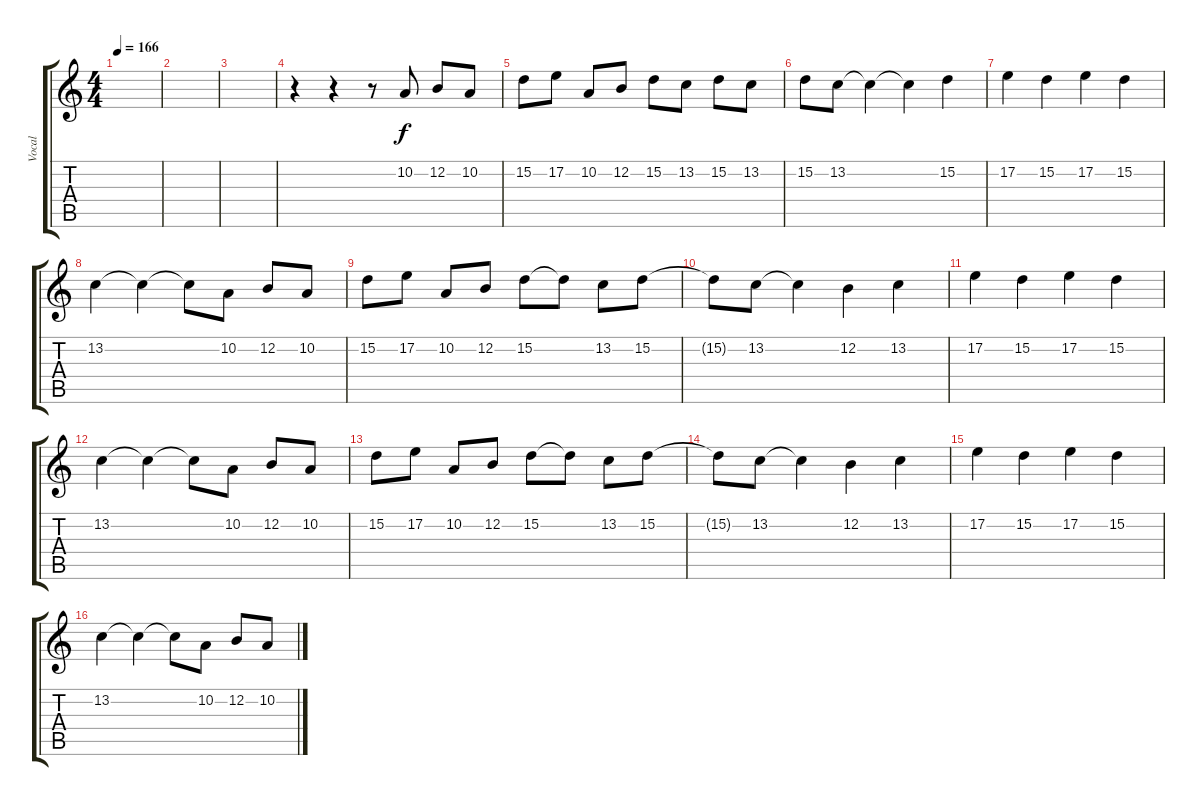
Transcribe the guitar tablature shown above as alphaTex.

\track ("Vocal" "Vocal") {instrument lead6voice}
\staff {score tabs}
\tuning (E4 B3 G3 D3 A2 E2) {hide}
\ts (4 4)
\tempo 166
\clef g2
\ks c
|
|
|
r.4 r.4 r.8 10.2.8 12.2.8 10.2.8 |
15.2.8 17.2.8 10.2.8 12.2.8 15.2.8 13.2.8 15.2.8 13.2.8 |
15.2.8 13.2.8 13.2{t}.4 13.2{t}.4 15.2.4 |
17.2.4 15.2.4 17.2.4 15.2.4 |
13.2.4 13.2{t}.4 13.2{t}.8 10.2.8 12.2.8 10.2.8 |
15.2.8 17.2.8 10.2.8 12.2.8 15.2.8 15.2{t}.8 13.2.8 15.2.8 |
15.2{t}.8 13.2.8 13.2{t}.4 12.2.4 13.2.4 |
17.2.4 15.2.4 17.2.4 15.2.4 |
13.2.4 13.2{t}.4 13.2{t}.8 10.2.8 12.2.8 10.2.8 |
15.2.8 17.2.8 10.2.8 12.2.8 15.2.8 15.2{t}.8 13.2.8 15.2.8 |
15.2{t}.8 13.2.8 13.2{t}.4 12.2.4 13.2.4 |
17.2.4 15.2.4 17.2.4 15.2.4 |
13.2.4 13.2{t}.4 13.2{t}.8 10.2.8 12.2.8 10.2.8
